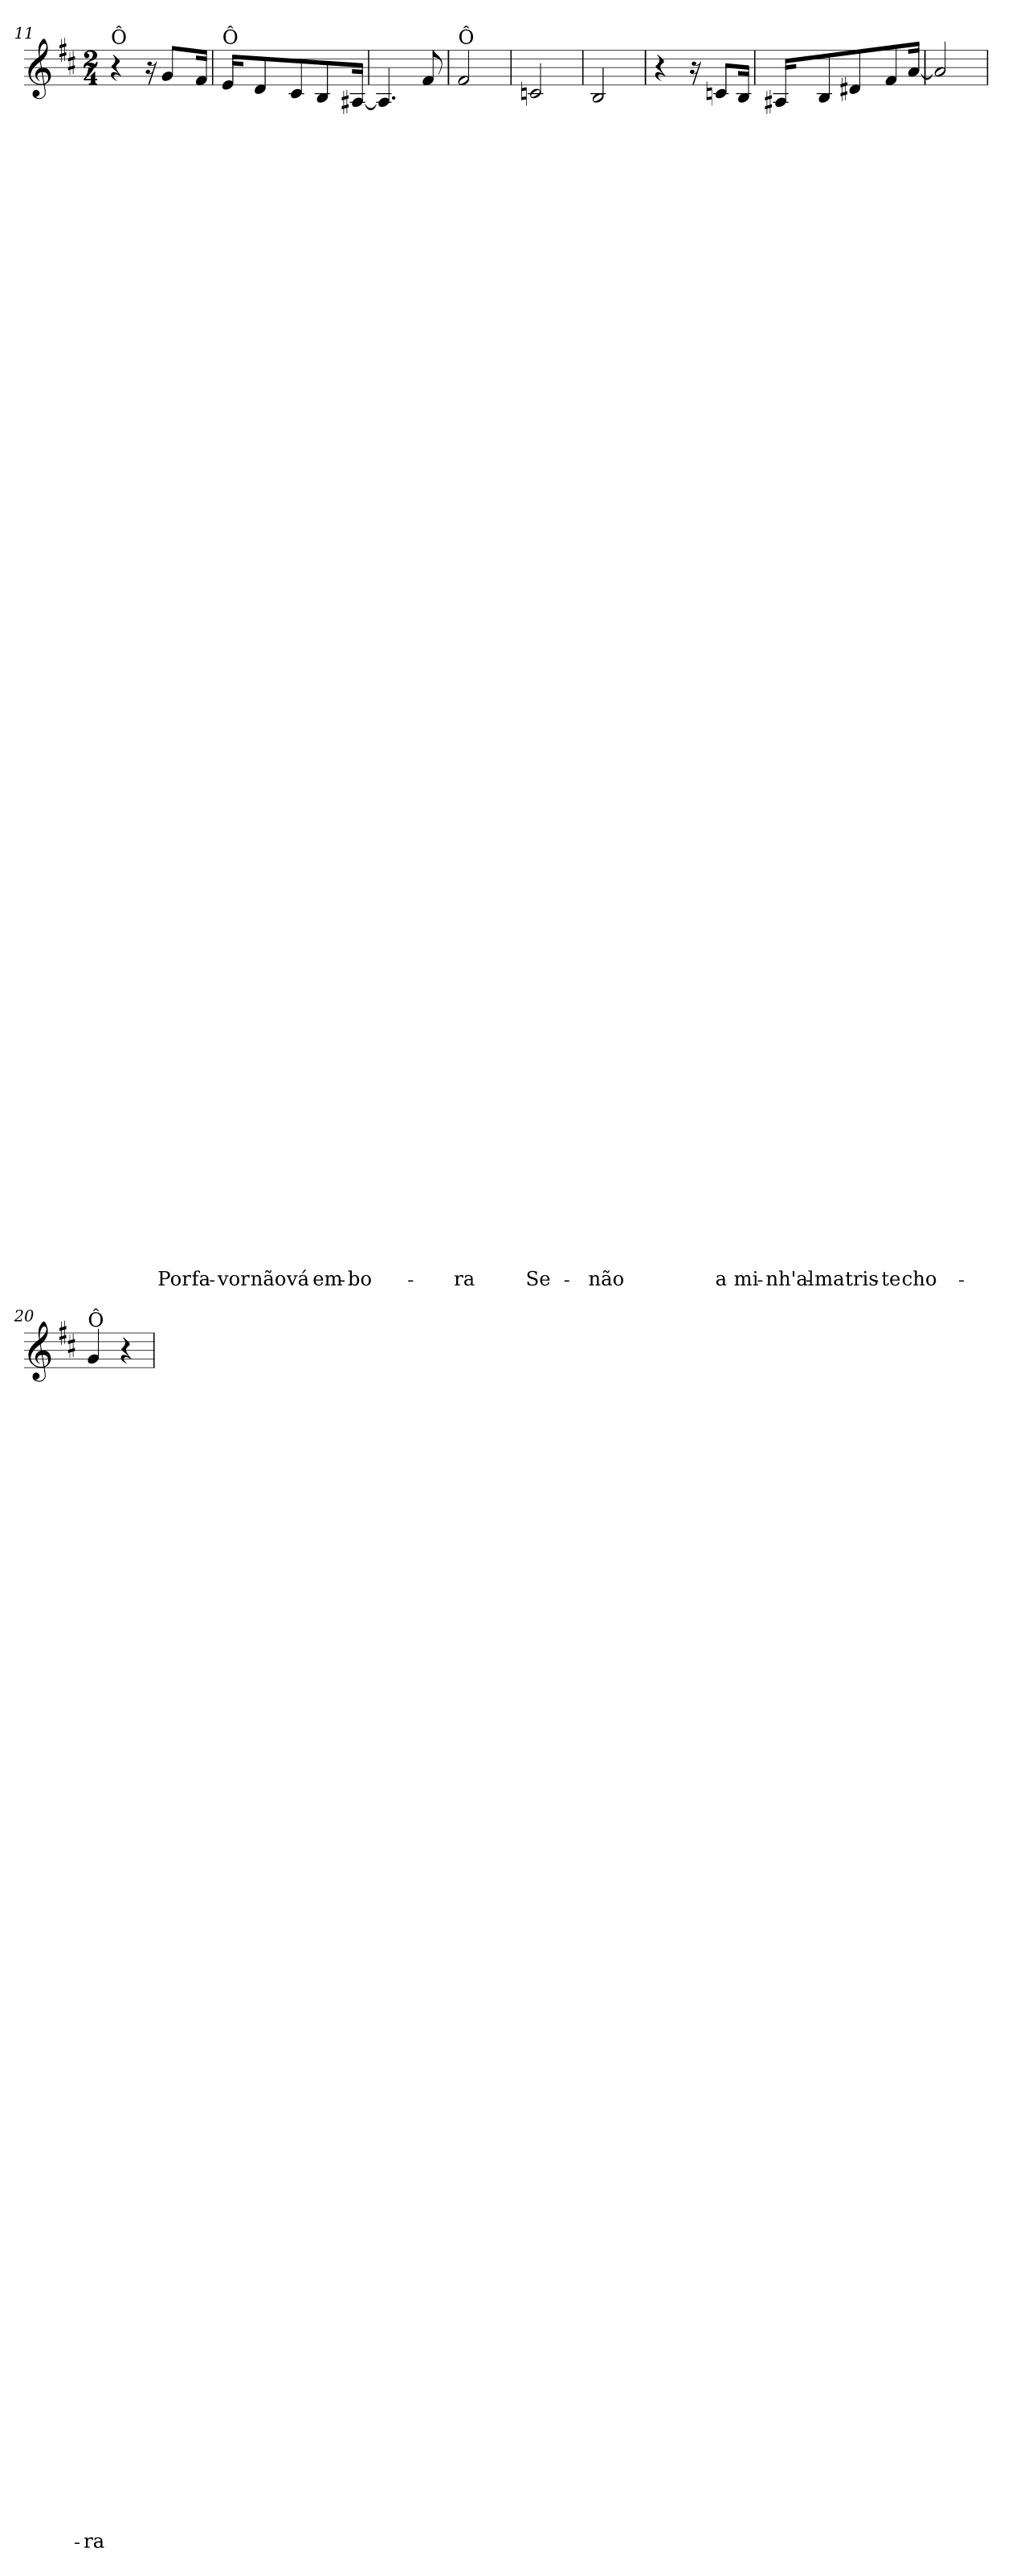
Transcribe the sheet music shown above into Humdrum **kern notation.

**kern	**text	**text	**text	**text	**text	**text	**text	**text	**text	**text	**text	**text	**text	**text	**text	**text	**text	**text	**text	**text	**text	**text	**text	**text	**text	**text	**text	**text	**text	**text	**text	**text	**text	**text	**text	**text	**text	**text	**text	**text	**text	**text	**text	**text	**text	**text	**text	**text	**text	**text	**text	**text	**text	**text	**text	**text	**text	**text	**text	**text	**text
*part1	*part1	*part1	*part1	*part1	*part1	*part1	*part1	*part1	*part1	*part1	*part1	*part1	*part1	*part1	*part1	*part1	*part1	*part1	*part1	*part1	*part1	*part1	*part1	*part1	*part1	*part1	*part1	*part1	*part1	*part1	*part1	*part1	*part1	*part1	*part1	*part1	*part1	*part1	*part1	*part1	*part1	*part1	*part1	*part1	*part1	*part1	*part1	*part1	*part1	*part1	*part1	*part1	*part1	*part1	*part1	*part1	*part1	*part1	*part1	*part1	*part1
*staff1	*staff1	*staff1	*staff1	*staff1	*staff1	*staff1	*staff1	*staff1	*staff1	*staff1	*staff1	*staff1	*staff1	*staff1	*staff1	*staff1	*staff1	*staff1	*staff1	*staff1	*staff1	*staff1	*staff1	*staff1	*staff1	*staff1	*staff1	*staff1	*staff1	*staff1	*staff1	*staff1	*staff1	*staff1	*staff1	*staff1	*staff1	*staff1	*staff1	*staff1	*staff1	*staff1	*staff1	*staff1	*staff1	*staff1	*staff1	*staff1	*staff1	*staff1	*staff1	*staff1	*staff1	*staff1	*staff1	*staff1	*staff1	*staff1	*staff1	*staff1	*staff1
*clefG2	*	*	*	*	*	*	*	*	*	*	*	*	*	*	*	*	*	*	*	*	*	*	*	*	*	*	*	*	*	*	*	*	*	*	*	*	*	*	*	*	*	*	*	*	*	*	*	*	*	*	*	*	*	*	*	*	*	*	*	*	*
*k[f#c#]	*	*	*	*	*	*	*	*	*	*	*	*	*	*	*	*	*	*	*	*	*	*	*	*	*	*	*	*	*	*	*	*	*	*	*	*	*	*	*	*	*	*	*	*	*	*	*	*	*	*	*	*	*	*	*	*	*	*	*	*	*
*D:	*	*	*	*	*	*	*	*	*	*	*	*	*	*	*	*	*	*	*	*	*	*	*	*	*	*	*	*	*	*	*	*	*	*	*	*	*	*	*	*	*	*	*	*	*	*	*	*	*	*	*	*	*	*	*	*	*	*	*	*	*
*M2/4	*	*	*	*	*	*	*	*	*	*	*	*	*	*	*	*	*	*	*	*	*	*	*	*	*	*	*	*	*	*	*	*	*	*	*	*	*	*	*	*	*	*	*	*	*	*	*	*	*	*	*	*	*	*	*	*	*	*	*	*	*
=11	=11	=11	=11	=11	=11	=11	=11	=11	=11	=11	=11	=11	=11	=11	=11	=11	=11	=11	=11	=11	=11	=11	=11	=11	=11	=11	=11	=11	=11	=11	=11	=11	=11	=11	=11	=11	=11	=11	=11	=11	=11	=11	=11	=11	=11	=11	=11	=11	=11	=11	=11	=11	=11	=11	=11	=11	=11	=11	=11	=11	=11
!LO:TX:a:t=Ô	!	!	!	!	!	!	!	!	!	!	!	!	!	!	!	!	!	!	!	!	!	!	!	!	!	!	!	!	!	!	!	!	!	!	!	!	!	!	!	!	!	!	!	!	!	!	!	!	!	!	!	!	!	!	!	!	!	!	!	!	!
4r	.	.	.	.	.	.	.	.	.	.	.	.	.	.	.	.	.	.	.	.	.	.	.	.	.	.	.	.	.	.	.	.	.	.	.	.	.	.	.	.	.	.	.	.	.	.	.	.	.	.	.	.	.	.	.	.	.	.	.	.	.
16r	.	.	.	.	.	.	.	.	.	.	.	.	.	.	.	.	.	.	.	.	.	.	.	.	.	.	.	.	.	.	.	.	.	.	.	.	.	.	.	.	.	.	.	.	.	.	.	.	.	.	.	.	.	.	.	.	.	.	.	.	.
!	!	!	!	!	!	!	!	!	!	!	!	!	!	!	!	!	!	!	!	!	!	!	!	!	!	!	!	!	!	!	!	!	!	!	!	!	!	!	!	!	!	!	!	!	!	!	!	!	!	!	!	!	!	!	!	!	!	!	!	!	!LO:LY:b
8g/L	.	.	.	.	.	.	.	.	.	.	.	.	.	.	.	.	.	.	.	.	.	.	.	.	.	.	.	.	.	.	.	.	.	.	.	.	.	.	.	.	.	.	.	.	.	.	.	.	.	.	.	.	.	.	.	.	.	.	.	.	Por
!	!	!	!	!	!	!	!	!	!	!	!	!	!	!	!	!	!	!	!	!	!	!	!	!	!	!	!	!	!	!	!	!	!	!	!	!	!	!	!	!	!	!	!	!	!	!	!	!	!	!	!	!	!	!	!	!	!	!	!	!	!LO:LY:b
16f#/Jk	.	.	.	.	.	.	.	.	.	.	.	.	.	.	.	.	.	.	.	.	.	.	.	.	.	.	.	.	.	.	.	.	.	.	.	.	.	.	.	.	.	.	.	.	.	.	.	.	.	.	.	.	.	.	.	.	.	.	.	.	fa-
=12	=12	=12	=12	=12	=12	=12	=12	=12	=12	=12	=12	=12	=12	=12	=12	=12	=12	=12	=12	=12	=12	=12	=12	=12	=12	=12	=12	=12	=12	=12	=12	=12	=12	=12	=12	=12	=12	=12	=12	=12	=12	=12	=12	=12	=12	=12	=12	=12	=12	=12	=12	=12	=12	=12	=12	=12	=12	=12	=12	=12	=12
!LO:TX:a:t=Ô	!	!	!	!	!	!	!	!	!	!	!	!	!	!	!	!	!	!	!	!	!	!	!	!	!	!	!	!	!	!	!	!	!	!	!	!	!	!	!	!	!	!	!	!	!	!	!	!	!	!	!	!	!	!	!	!	!	!	!	!	!
!	!	!	!	!	!	!	!	!	!	!	!	!	!	!	!	!	!	!	!	!	!	!	!	!	!	!	!	!	!	!	!	!	!	!	!	!	!	!	!	!	!	!	!	!	!	!	!	!	!	!	!	!	!	!	!	!	!	!	!	!	!LO:LY:b
16e/KL	.	.	.	.	.	.	.	.	.	.	.	.	.	.	.	.	.	.	.	.	.	.	.	.	.	.	.	.	.	.	.	.	.	.	.	.	.	.	.	.	.	.	.	.	.	.	.	.	.	.	.	.	.	.	.	.	.	.	.	.	-vor
!	!	!	!	!	!	!	!	!	!	!	!	!	!	!	!	!	!	!	!	!	!	!	!	!	!	!	!	!	!	!	!	!	!	!	!	!	!	!	!	!	!	!	!	!	!	!	!	!	!	!	!	!	!	!	!	!	!	!	!	!	!LO:LY:b
8d/	.	.	.	.	.	.	.	.	.	.	.	.	.	.	.	.	.	.	.	.	.	.	.	.	.	.	.	.	.	.	.	.	.	.	.	.	.	.	.	.	.	.	.	.	.	.	.	.	.	.	.	.	.	.	.	.	.	.	.	.	não
!	!	!	!	!	!	!	!	!	!	!	!	!	!	!	!	!	!	!	!	!	!	!	!	!	!	!	!	!	!	!	!	!	!	!	!	!	!	!	!	!	!	!	!	!	!	!	!	!	!	!	!	!	!	!	!	!	!	!	!	!	!LO:LY:b
8c#/	.	.	.	.	.	.	.	.	.	.	.	.	.	.	.	.	.	.	.	.	.	.	.	.	.	.	.	.	.	.	.	.	.	.	.	.	.	.	.	.	.	.	.	.	.	.	.	.	.	.	.	.	.	.	.	.	.	.	.	.	vá
!	!	!	!	!	!	!	!	!	!	!	!	!	!	!	!	!	!	!	!	!	!	!	!	!	!	!	!	!	!	!	!	!	!	!	!	!	!	!	!	!	!	!	!	!	!	!	!	!	!	!	!	!	!	!	!	!	!	!	!	!	!LO:LY:b
8B/	.	.	.	.	.	.	.	.	.	.	.	.	.	.	.	.	.	.	.	.	.	.	.	.	.	.	.	.	.	.	.	.	.	.	.	.	.	.	.	.	.	.	.	.	.	.	.	.	.	.	.	.	.	.	.	.	.	.	.	.	em-
!	!	!	!	!	!	!	!	!	!	!	!	!	!	!	!	!	!	!	!	!	!	!	!	!	!	!	!	!	!	!	!	!	!	!	!	!	!	!	!	!	!	!	!	!	!	!	!	!	!	!	!	!	!	!	!	!	!	!	!	!	!LO:LY:b
[16A#X/Jk	.	.	.	.	.	.	.	.	.	.	.	.	.	.	.	.	.	.	.	.	.	.	.	.	.	.	.	.	.	.	.	.	.	.	.	.	.	.	.	.	.	.	.	.	.	.	.	.	.	.	.	.	.	.	.	.	.	.	.	.	-bo-
=13	=13	=13	=13	=13	=13	=13	=13	=13	=13	=13	=13	=13	=13	=13	=13	=13	=13	=13	=13	=13	=13	=13	=13	=13	=13	=13	=13	=13	=13	=13	=13	=13	=13	=13	=13	=13	=13	=13	=13	=13	=13	=13	=13	=13	=13	=13	=13	=13	=13	=13	=13	=13	=13	=13	=13	=13	=13	=13	=13	=13	=13
4.A#/]	.	.	.	.	.	.	.	.	.	.	.	.	.	.	.	.	.	.	.	.	.	.	.	.	.	.	.	.	.	.	.	.	.	.	.	.	.	.	.	.	.	.	.	.	.	.	.	.	.	.	.	.	.	.	.	.	.	.	.	.	.
8f#/	.	.	.	.	.	.	.	.	.	.	.	.	.	.	.	.	.	.	.	.	.	.	.	.	.	.	.	.	.	.	.	.	.	.	.	.	.	.	.	.	.	.	.	.	.	.	.	.	.	.	.	.	.	.	.	.	.	.	.	.	.
=14	=14	=14	=14	=14	=14	=14	=14	=14	=14	=14	=14	=14	=14	=14	=14	=14	=14	=14	=14	=14	=14	=14	=14	=14	=14	=14	=14	=14	=14	=14	=14	=14	=14	=14	=14	=14	=14	=14	=14	=14	=14	=14	=14	=14	=14	=14	=14	=14	=14	=14	=14	=14	=14	=14	=14	=14	=14	=14	=14	=14	=14
!LO:TX:a:t=Ô	!	!	!	!	!	!	!	!	!	!	!	!	!	!	!	!	!	!	!	!	!	!	!	!	!	!	!	!	!	!	!	!	!	!	!	!	!	!	!	!	!	!	!	!	!	!	!	!	!	!	!	!	!	!	!	!	!	!	!	!	!
!	!	!	!	!	!	!	!	!	!	!	!	!	!	!	!	!	!	!	!	!	!	!	!	!	!	!	!	!	!	!	!	!	!	!	!	!	!	!	!	!	!	!	!	!	!	!	!	!	!	!	!	!	!	!	!	!	!	!	!	!	!LO:LY:b
2f#/	.	.	.	.	.	.	.	.	.	.	.	.	.	.	.	.	.	.	.	.	.	.	.	.	.	.	.	.	.	.	.	.	.	.	.	.	.	.	.	.	.	.	.	.	.	.	.	.	.	.	.	.	.	.	.	.	.	.	.	.	-ra
=15	=15	=15	=15	=15	=15	=15	=15	=15	=15	=15	=15	=15	=15	=15	=15	=15	=15	=15	=15	=15	=15	=15	=15	=15	=15	=15	=15	=15	=15	=15	=15	=15	=15	=15	=15	=15	=15	=15	=15	=15	=15	=15	=15	=15	=15	=15	=15	=15	=15	=15	=15	=15	=15	=15	=15	=15	=15	=15	=15	=15	=15
!	!	!	!	!	!	!	!	!	!	!	!	!	!	!	!	!	!	!	!	!	!	!	!	!	!	!	!	!	!	!	!	!	!	!	!	!	!	!	!	!	!	!	!	!	!	!	!	!	!	!	!	!	!	!	!	!	!	!	!	!	!LO:LY:b
2cn/	.	.	.	.	.	.	.	.	.	.	.	.	.	.	.	.	.	.	.	.	.	.	.	.	.	.	.	.	.	.	.	.	.	.	.	.	.	.	.	.	.	.	.	.	.	.	.	.	.	.	.	.	.	.	.	.	.	.	.	.	Se-
!!LO:LB:g=z
=16	=16	=16	=16	=16	=16	=16	=16	=16	=16	=16	=16	=16	=16	=16	=16	=16	=16	=16	=16	=16	=16	=16	=16	=16	=16	=16	=16	=16	=16	=16	=16	=16	=16	=16	=16	=16	=16	=16	=16	=16	=16	=16	=16	=16	=16	=16	=16	=16	=16	=16	=16	=16	=16	=16	=16	=16	=16	=16	=16	=16	=16
!	!	!	!	!	!	!	!	!	!	!	!	!	!	!	!	!	!	!	!	!	!	!	!	!	!	!	!	!	!	!	!	!	!	!	!	!	!	!	!	!	!	!	!	!	!	!	!	!	!	!	!	!	!	!	!	!	!	!	!	!	!LO:LY:b
2B/	.	.	.	.	.	.	.	.	.	.	.	.	.	.	.	.	.	.	.	.	.	.	.	.	.	.	.	.	.	.	.	.	.	.	.	.	.	.	.	.	.	.	.	.	.	.	.	.	.	.	.	.	.	.	.	.	.	.	.	.	-não
=17	=17	=17	=17	=17	=17	=17	=17	=17	=17	=17	=17	=17	=17	=17	=17	=17	=17	=17	=17	=17	=17	=17	=17	=17	=17	=17	=17	=17	=17	=17	=17	=17	=17	=17	=17	=17	=17	=17	=17	=17	=17	=17	=17	=17	=17	=17	=17	=17	=17	=17	=17	=17	=17	=17	=17	=17	=17	=17	=17	=17	=17
4r	.	.	.	.	.	.	.	.	.	.	.	.	.	.	.	.	.	.	.	.	.	.	.	.	.	.	.	.	.	.	.	.	.	.	.	.	.	.	.	.	.	.	.	.	.	.	.	.	.	.	.	.	.	.	.	.	.	.	.	.	.
16r	.	.	.	.	.	.	.	.	.	.	.	.	.	.	.	.	.	.	.	.	.	.	.	.	.	.	.	.	.	.	.	.	.	.	.	.	.	.	.	.	.	.	.	.	.	.	.	.	.	.	.	.	.	.	.	.	.	.	.	.	.
!	!	!	!	!	!	!	!	!	!	!	!	!	!	!	!	!	!	!	!	!	!	!	!	!	!	!	!	!	!	!	!	!	!	!	!	!	!	!	!	!	!	!	!	!	!	!	!	!	!	!	!	!	!	!	!	!	!	!	!	!	!LO:LY:b
8cn/L	.	.	.	.	.	.	.	.	.	.	.	.	.	.	.	.	.	.	.	.	.	.	.	.	.	.	.	.	.	.	.	.	.	.	.	.	.	.	.	.	.	.	.	.	.	.	.	.	.	.	.	.	.	.	.	.	.	.	.	.	a
!	!	!	!	!	!	!	!	!	!	!	!	!	!	!	!	!	!	!	!	!	!	!	!	!	!	!	!	!	!	!	!	!	!	!	!	!	!	!	!	!	!	!	!	!	!	!	!	!	!	!	!	!	!	!	!	!	!	!	!	!	!LO:LY:b
16B/Jk	.	.	.	.	.	.	.	.	.	.	.	.	.	.	.	.	.	.	.	.	.	.	.	.	.	.	.	.	.	.	.	.	.	.	.	.	.	.	.	.	.	.	.	.	.	.	.	.	.	.	.	.	.	.	.	.	.	.	.	.	mi-
=18	=18	=18	=18	=18	=18	=18	=18	=18	=18	=18	=18	=18	=18	=18	=18	=18	=18	=18	=18	=18	=18	=18	=18	=18	=18	=18	=18	=18	=18	=18	=18	=18	=18	=18	=18	=18	=18	=18	=18	=18	=18	=18	=18	=18	=18	=18	=18	=18	=18	=18	=18	=18	=18	=18	=18	=18	=18	=18	=18	=18	=18
!	!	!	!	!	!	!	!	!	!	!	!	!	!	!	!	!	!	!	!	!	!	!	!	!	!	!	!	!	!	!	!	!	!	!	!	!	!	!	!	!	!	!	!	!	!	!	!	!	!	!	!	!	!	!	!	!	!	!	!	!	!LO:LY:b
16A#X/KL	.	.	.	.	.	.	.	.	.	.	.	.	.	.	.	.	.	.	.	.	.	.	.	.	.	.	.	.	.	.	.	.	.	.	.	.	.	.	.	.	.	.	.	.	.	.	.	.	.	.	.	.	.	.	.	.	.	.	.	.	-nh'al-
!	!	!	!	!	!	!	!	!	!	!	!	!	!	!	!	!	!	!	!	!	!	!	!	!	!	!	!	!	!	!	!	!	!	!	!	!	!	!	!	!	!	!	!	!	!	!	!	!	!	!	!	!	!	!	!	!	!	!	!	!	!LO:LY:b
8B/	.	.	.	.	.	.	.	.	.	.	.	.	.	.	.	.	.	.	.	.	.	.	.	.	.	.	.	.	.	.	.	.	.	.	.	.	.	.	.	.	.	.	.	.	.	.	.	.	.	.	.	.	.	.	.	.	.	.	.	.	-ma
!	!	!	!	!	!	!	!	!	!	!	!	!	!	!	!	!	!	!	!	!	!	!	!	!	!	!	!	!	!	!	!	!	!	!	!	!	!	!	!	!	!	!	!	!	!	!	!	!	!	!	!	!	!	!	!	!	!	!	!	!	!LO:LY:b
8d#X/	.	.	.	.	.	.	.	.	.	.	.	.	.	.	.	.	.	.	.	.	.	.	.	.	.	.	.	.	.	.	.	.	.	.	.	.	.	.	.	.	.	.	.	.	.	.	.	.	.	.	.	.	.	.	.	.	.	.	.	.	tris-
!	!	!	!	!	!	!	!	!	!	!	!	!	!	!	!	!	!	!	!	!	!	!	!	!	!	!	!	!	!	!	!	!	!	!	!	!	!	!	!	!	!	!	!	!	!	!	!	!	!	!	!	!	!	!	!	!	!	!	!	!	!LO:LY:b
8f#/	.	.	.	.	.	.	.	.	.	.	.	.	.	.	.	.	.	.	.	.	.	.	.	.	.	.	.	.	.	.	.	.	.	.	.	.	.	.	.	.	.	.	.	.	.	.	.	.	.	.	.	.	.	.	.	.	.	.	.	.	-te
!	!	!	!	!	!	!	!	!	!	!	!	!	!	!	!	!	!	!	!	!	!	!	!	!	!	!	!	!	!	!	!	!	!	!	!	!	!	!	!	!	!	!	!	!	!	!	!	!	!	!	!	!	!	!	!	!	!	!	!	!	!LO:LY:b
[16a/Jk	.	.	.	.	.	.	.	.	.	.	.	.	.	.	.	.	.	.	.	.	.	.	.	.	.	.	.	.	.	.	.	.	.	.	.	.	.	.	.	.	.	.	.	.	.	.	.	.	.	.	.	.	.	.	.	.	.	.	.	.	cho-
=19	=19	=19	=19	=19	=19	=19	=19	=19	=19	=19	=19	=19	=19	=19	=19	=19	=19	=19	=19	=19	=19	=19	=19	=19	=19	=19	=19	=19	=19	=19	=19	=19	=19	=19	=19	=19	=19	=19	=19	=19	=19	=19	=19	=19	=19	=19	=19	=19	=19	=19	=19	=19	=19	=19	=19	=19	=19	=19	=19	=19	=19
2a/]	.	.	.	.	.	.	.	.	.	.	.	.	.	.	.	.	.	.	.	.	.	.	.	.	.	.	.	.	.	.	.	.	.	.	.	.	.	.	.	.	.	.	.	.	.	.	.	.	.	.	.	.	.	.	.	.	.	.	.	.	.
=20	=20	=20	=20	=20	=20	=20	=20	=20	=20	=20	=20	=20	=20	=20	=20	=20	=20	=20	=20	=20	=20	=20	=20	=20	=20	=20	=20	=20	=20	=20	=20	=20	=20	=20	=20	=20	=20	=20	=20	=20	=20	=20	=20	=20	=20	=20	=20	=20	=20	=20	=20	=20	=20	=20	=20	=20	=20	=20	=20	=20	=20
!LO:TX:a:t=Ô	!	!	!	!	!	!	!	!	!	!	!	!	!	!	!	!	!	!	!	!	!	!	!	!	!	!	!	!	!	!	!	!	!	!	!	!	!	!	!	!	!	!	!	!	!	!	!	!	!	!	!	!	!	!	!	!	!	!	!	!	!
!	!	!	!	!	!	!	!	!	!	!	!	!	!	!	!	!	!	!	!	!	!	!	!	!	!	!	!	!	!	!	!	!	!	!	!	!	!	!	!	!	!	!	!	!	!	!	!	!	!	!	!	!	!	!	!	!	!	!	!	!	!LO:LY:b
4g/	.	.	.	.	.	.	.	.	.	.	.	.	.	.	.	.	.	.	.	.	.	.	.	.	.	.	.	.	.	.	.	.	.	.	.	.	.	.	.	.	.	.	.	.	.	.	.	.	.	.	.	.	.	.	.	.	.	.	.	.	-ra
4r	.	.	.	.	.	.	.	.	.	.	.	.	.	.	.	.	.	.	.	.	.	.	.	.	.	.	.	.	.	.	.	.	.	.	.	.	.	.	.	.	.	.	.	.	.	.	.	.	.	.	.	.	.	.	.	.	.	.	.	.	.
=	=	=	=	=	=	=	=	=	=	=	=	=	=	=	=	=	=	=	=	=	=	=	=	=	=	=	=	=	=	=	=	=	=	=	=	=	=	=	=	=	=	=	=	=	=	=	=	=	=	=	=	=	=	=	=	=	=	=	=	=	=
*-	*-	*-	*-	*-	*-	*-	*-	*-	*-	*-	*-	*-	*-	*-	*-	*-	*-	*-	*-	*-	*-	*-	*-	*-	*-	*-	*-	*-	*-	*-	*-	*-	*-	*-	*-	*-	*-	*-	*-	*-	*-	*-	*-	*-	*-	*-	*-	*-	*-	*-	*-	*-	*-	*-	*-	*-	*-	*-	*-	*-	*-
